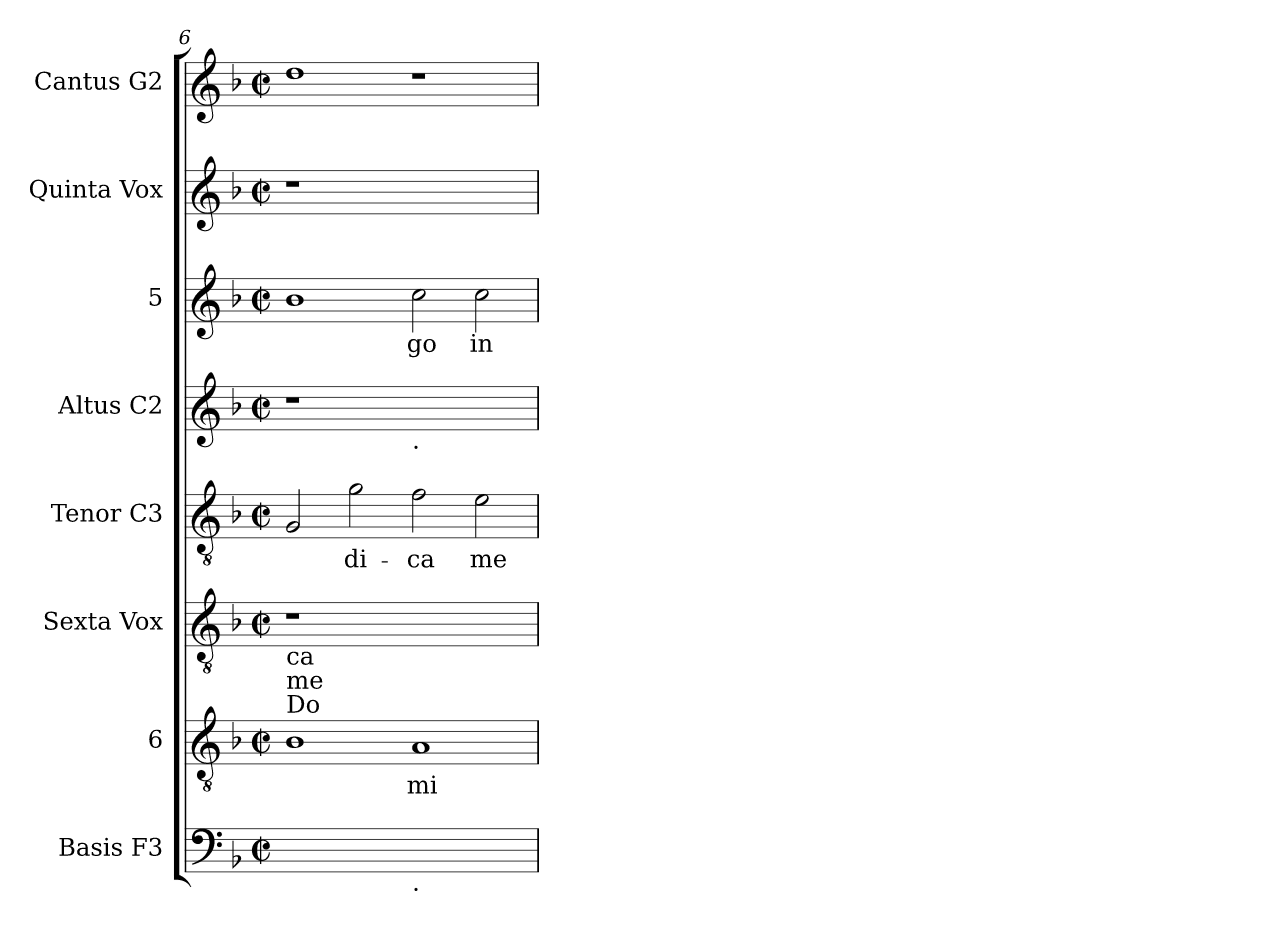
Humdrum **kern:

**kern	**kern	**text	**kern	**kern	**text	**kern	**kern	**text	**kern	**kern	**text
*part8	*part7	*part7	*part6	*part5	*part5	*part4	*part3	*part3	*part2	*part1	*part1
*staff8	*staff7	*staff7	*staff6	*staff5	*staff5	*staff4	*staff3	*staff3	*staff2	*staff1	*staff1
*I"Basis  F3	*I"6	*	*I"Sexta  Vox	*I"Tenor  C3	*	*I"Altus  C2	*I"5	*	*I"Quinta  Vox	*I"Cantus  G2	*
*I'B	*	*	*	*I'T	*	*I'A	*	*	*	*I'C	*
!!LO:LB:g=z
*clefF4	*clefGv2	*	*clefGv2	*clefGv2	*	*clefG2	*clefG2	*	*clefG2	*clefG2	*
*k[b-]	*k[b-]	*	*k[b-]	*k[b-]	*	*k[b-]	*k[b-]	*	*k[b-]	*k[b-]	*
*F:	*F:	*	*F:	*F:	*	*F:	*F:	*	*F:	*F:	*
*M2/2	*M2/2	*	*M2/2	*M2/2	*	*M2/2	*M2/2	*	*M2/2	*M2/2	*
*met(c|)	*met(c|)	*	*met(c|)	*met(c|)	*	*met(c|)	*met(c|)	*	*met(c|)	*met(c|)	*
=6	=6	=6	=6	=6	=6	=6	=6	=6	=6	=6	=6
!	!	!	!LO:TX:b:t=ca	!	!	!	!	!	!	!	!
!	!	!	!LO:TX:b:t=me	!	!	!	!	!	!	!	!
!	!	!	!LO:TX:b:t=Do	!	!	!	!	!	!	!	!
!	!	!LO:LY:b:cj	!	!	!LO:LY:b:cj	!	!	!LO:LY:b:cj	!	!	!LO:LY:b:cj
1ryy	1B-	.	1r	2G/	--	1r	1b-	.	1r	1dd	.
!	!	!	!	!	!LO:LY:b:cj	!	!	!	!	!	!
.	.	.	.	2g\	-di-	.	.	.	.	.	.
!	!	!	!	!	!	!LO:TX:b:t=.	!	!	!	!	!
!LO:TX:b:t=.	!	!	!	!	!	!	!	!	!	!	!
!	!	!LO:LY:b:cj	!	!	!LO:LY:b:cj	!	!	!LO:LY:b:cj	!	!	!
1ryy	1A	mi-	1ryy	2f\	-ca	1ryy	2cc\	go	1ryy	1r	.
!	!	!	!	!	!LO:LY:b:cj	!	!	!LO:LY:b:cj	!	!	!
.	.	.	.	2e\	me	.	2cc\	in	.	.	.
=	=	=	=	=	=	=	=	=	=	=	=
*-	*-	*-	*-	*-	*-	*-	*-	*-	*-	*-	*-
